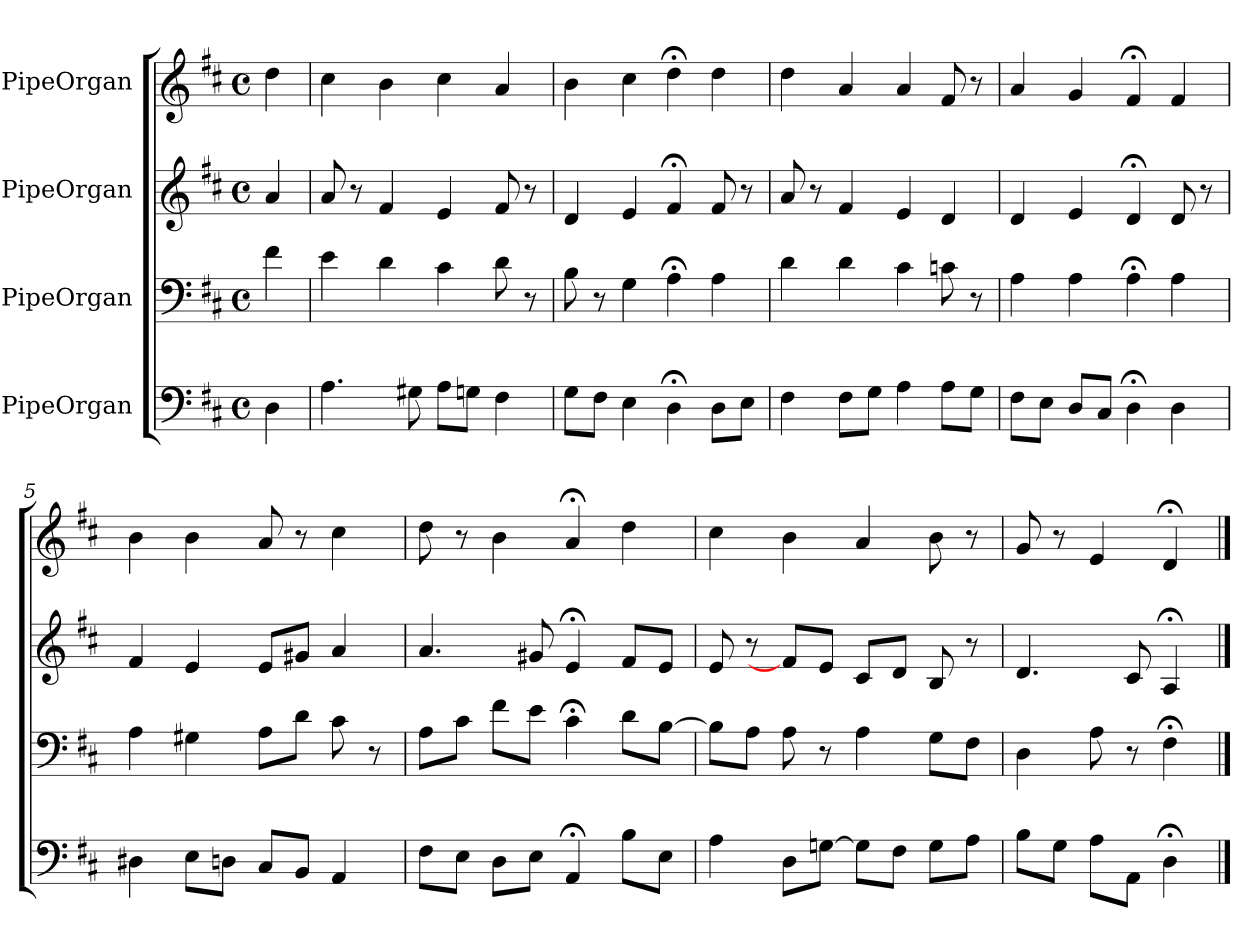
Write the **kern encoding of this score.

**kern	**kern	**kern	**kern
*part4	*part3	*part2	*part1
*staff4	*staff3	*staff2	*staff1
*I"PipeOrgan	*I"PipeOrgan	*I"PipeOrgan	*I"PipeOrgan
*k[f#c#]	*k[f#c#]	*k[f#c#]	*k[f#c#]
*D:	*D:	*D:	*D:
*M4/4	*M4/4	*M4/4	*M4/4
*met(c)	*met(c)	*met(c)	*met(c)
*MM60	*MM60	*MM60	*MM60
=	=	=	=
4D	4f#	4a	4dd
=1	=1	=1	=1
4.A	4e	8a	4cc#
.	.	8r	.
.	4d	4f#	4b
8G#X	.	.	.
8AL	4c#	4e	4cc#
8GnJ	.	.	.
4F#	8d	8f#	4a
.	8r	8r	.
=2	=2	=2	=2
8GL	8B	4d	4b
8F#J	8r	.	.
4E	4G	4e	4cc#
4D;<	4A;<	4f#;<	4dd;<
8DL	4A	8f#	4dd
8EJ	.	8r	.
=3	=3	=3	=3
4F#	4d	8a	4dd
.	.	8r	.
8F#L	4d	4f#	4a
8GJ	.	.	.
4A	4c#	4e	4a
8AL	8cn	4d	8f#
8GJ	8r	.	8r
=4	=4	=4	=4
8F#L	4A	4d	4a
8EJ	.	.	.
8DL	4A	4e	4g
8C#J	.	.	.
4D;<	4A;<	4d;<	4f#;<
4D	4A	8d	4f#
.	.	8r	.
=5	=5	=5	=5
4D#X	4A	4f#	4b
8EL	4G#X	4e	4b
8DnJ	.	.	.
8C#L	8AL	8eL	8a
8BBJ	8dJ	8g#XJ	8r
4AA	8c#	4a	4cc#
.	8r	.	.
=6	=6	=6	=6
8F#L	8AL	4.a	8dd
8EJ	8c#J	.	8r
8DL	8f#L	.	4b
8EJ	8eJ	8g#X	.
4AA;<	4c#;<	4e;<	4a;<
8BL	8dL	8f#L	4dd
8EJ	[8BJ	8eJ	.
=7	=7	=7	=7
4A	8BL]	8e	4cc#
.	8AJ	8r	.
8DL	8A	8f#L]	4b
[8GnJ	8r	8eJ	.
8GL]	4A	8c#L	4a
8F#J	.	8dJ	.
8GL	8GL	8B	8b
8AJ	8F#J	8r	8r
=8	=8	=8	=8
8BL	4D	4.d	8g
8GJ	.	.	8r
8AL	8A	.	4e
8AAJ	8r	8c#	.
4D;<	4F#;<	4A;<	4d;<
==	==	==	==
*-	*-	*-	*-
